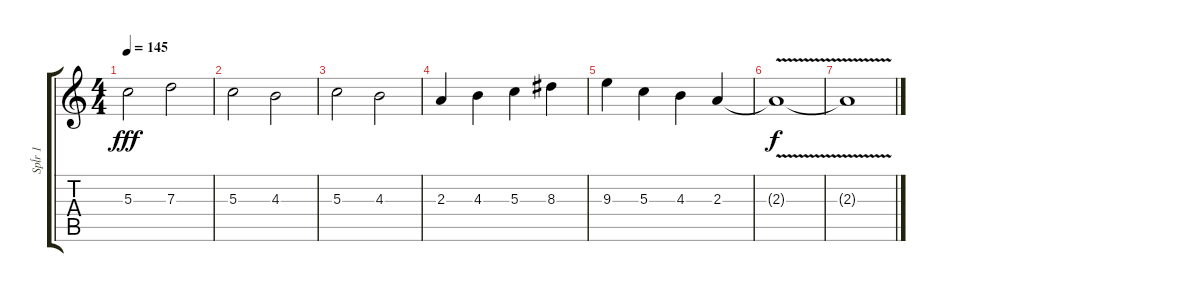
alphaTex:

\track ("Spĺr 1" "Spĺr 1") {instrument overdrivenguitar}
\staff {score tabs}
\tuning (E4 B3 G3 D3 A2 E2) {hide}
\ts (4 4)
\tempo 145
\clef g2
\ks c
5.3.2{dy fff} 7.3.2 |
5.3.2 4.3.2 |
5.3.2 4.3.2 |
2.3.4 4.3.4 5.3.4 8.3.4 |
9.3.4 5.3.4 4.3.4 2.3.4 |
2.3{v t}.1{dy f} |
2.3{t}.1
